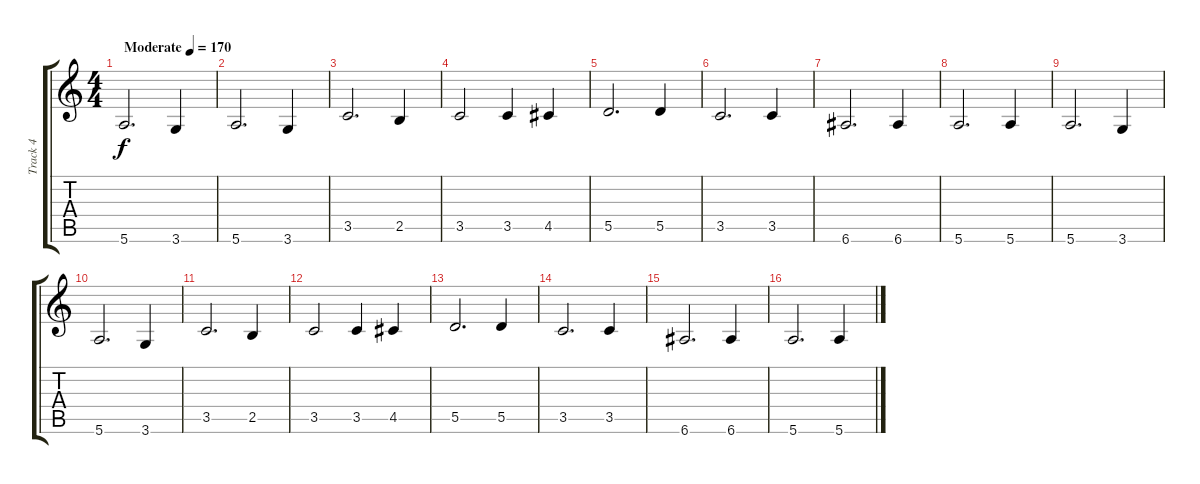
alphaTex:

\track ("Track 4" "Track 4") {instrument electricbassfinger}
\staff {score tabs}
\tuning (E4 B3 G3 D3 A2 E2) {hide}
\ts (4 4)
\tempo (170 "Moderate")
\clef g2
\ks c
5.6.2{d dy f instrument electricbassfinger} 3.6.4 |
5.6.2{d} 3.6.4 |
3.5.2{d} 2.5.4 |
3.5.2 3.5.4 4.5.4 |
5.5.2{d} 5.5.4 |
3.5.2{d} 3.5.4 |
6.6.2{d} 6.6.4 |
5.6.2{d} 5.6.4 |
5.6.2{d} 3.6.4 |
5.6.2{d} 3.6.4 |
3.5.2{d} 2.5.4 |
3.5.2 3.5.4 4.5.4 |
5.5.2{d} 5.5.4 |
3.5.2{d} 3.5.4 |
6.6.2{d} 6.6.4 |
5.6.2{d} 5.6.4
